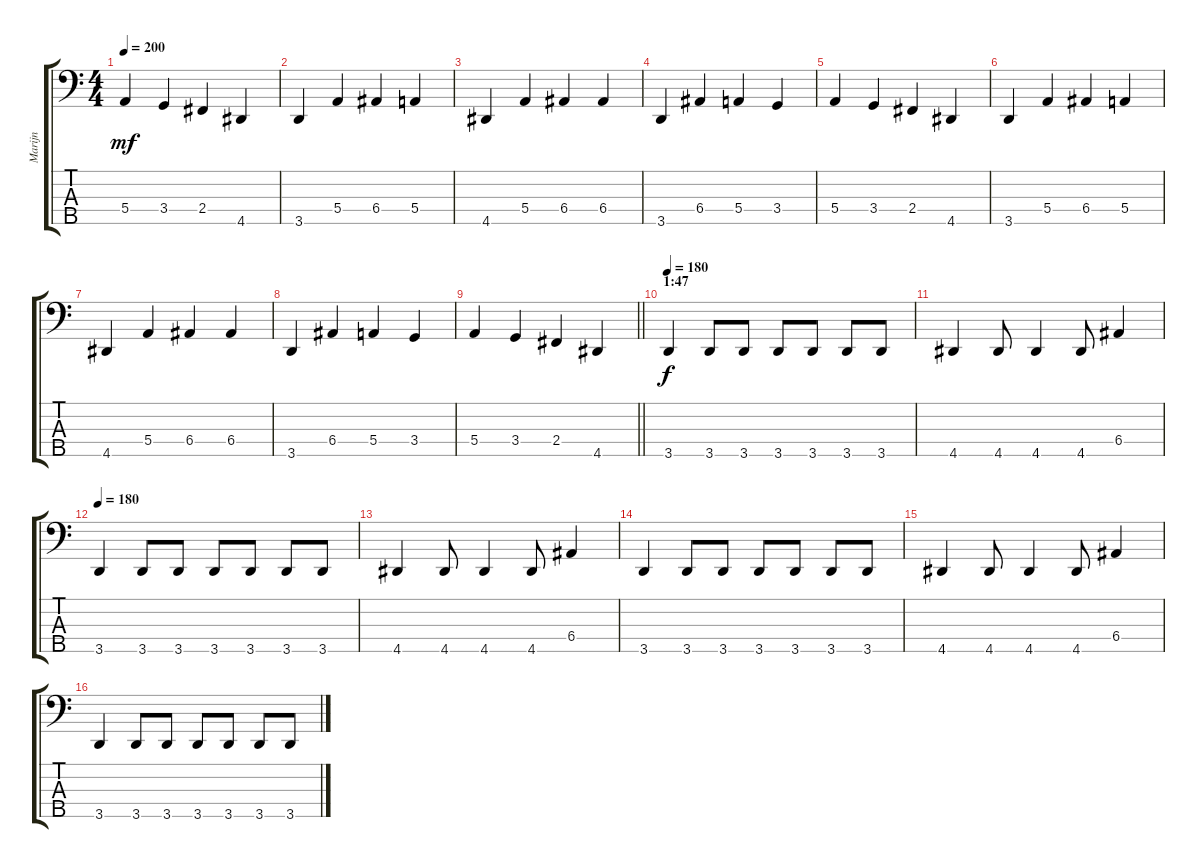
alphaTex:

\track ("Marijn" "Marijn") {instrument electricbassfinger}
\staff {score tabs}
\tuning (G2 D2 A1 E1 B0) {hide}
\ts (4 4)
\tempo 200
\clef f4
\ks c
5.4.4{dy mf} 3.4.4 2.4.4 4.5.4 |
3.5.4 5.4.4 6.4.4 5.4.4 |
4.5.4 5.4.4 6.4.4 6.4.4 |
3.5.4 6.4.4 5.4.4 3.4.4 |
5.4.4 3.4.4 2.4.4 4.5.4 |
3.5.4 5.4.4 6.4.4 5.4.4 |
4.5.4 5.4.4 6.4.4 6.4.4 |
3.5.4 6.4.4 5.4.4 3.4.4 |
\barLineRight lightlight
5.4.4 3.4.4 2.4.4 4.5.4 |
\section ("" "1:47")
\tempo 180
3.5.4{dy f} 3.5.8 3.5.8 3.5.8 3.5.8 3.5.8 3.5.8 |
4.5.4 4.5.8 4.5.4 4.5.8 6.4.4 |
\tempo 180
3.5.4 3.5.8 3.5.8 3.5.8 3.5.8 3.5.8 3.5.8 |
4.5.4 4.5.8 4.5.4 4.5.8 6.4.4 |
3.5.4 3.5.8 3.5.8 3.5.8 3.5.8 3.5.8 3.5.8 |
4.5.4 4.5.8 4.5.4 4.5.8 6.4.4 |
3.5.4 3.5.8 3.5.8 3.5.8 3.5.8 3.5.8 3.5.8
